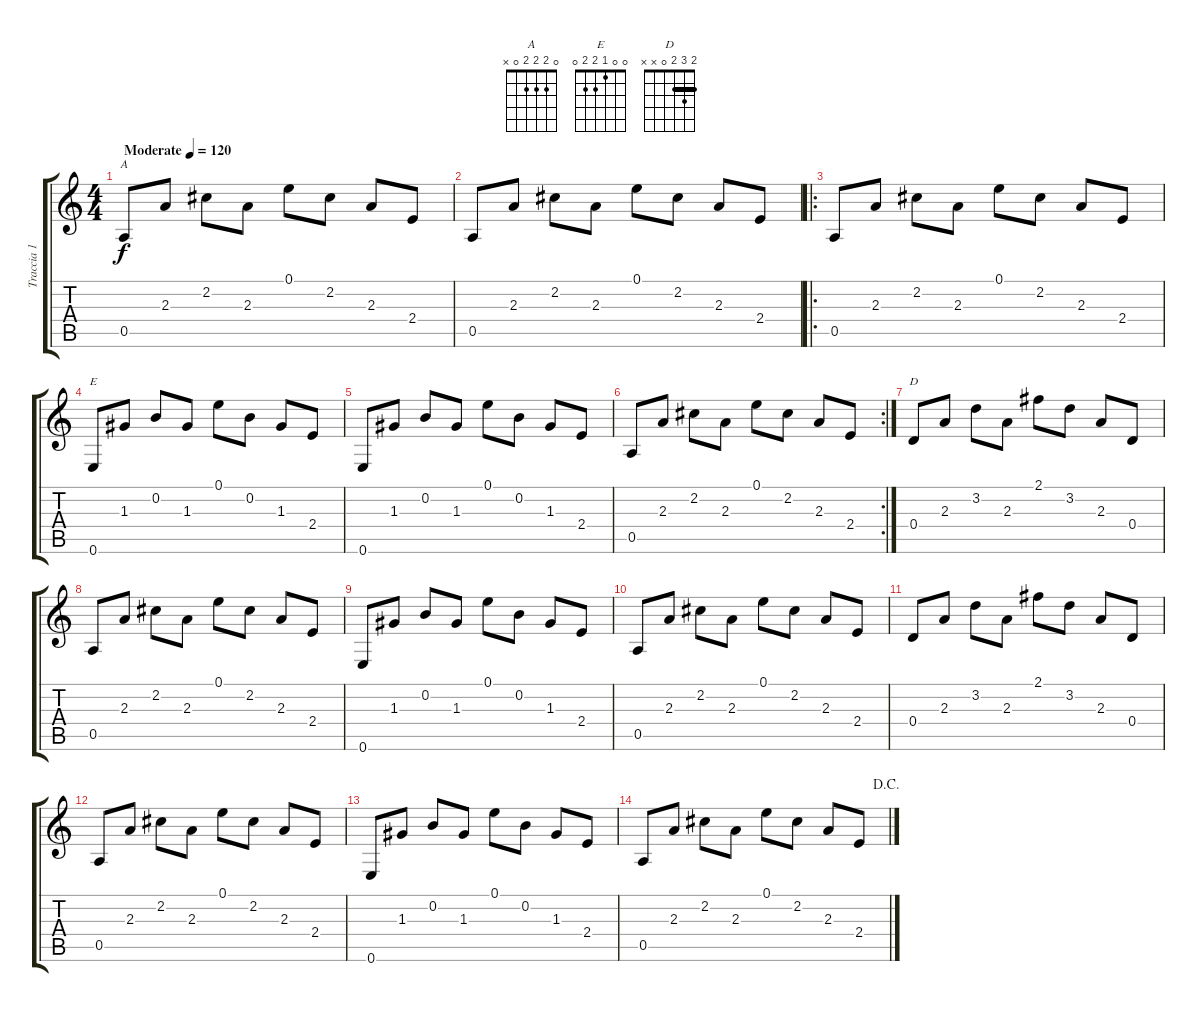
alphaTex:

\track ("Traccia 1" "Traccia 1") {instrument acousticguitarsteel}
\staff {score tabs}
\tuning (E4 B3 G3 D3 A2 E2) {hide}
\chord ("A" 0 2 2 2 0 x)
\chord ("E" 0 0 1 2 2 0)
\chord ("D" 2 3 2 0 x x) {barre 2}
\ts (4 4)
\tempo (120 "Moderate")
\clef g2
\ks c
0.5.8{ch "A" dy f instrument acousticguitarsteel} 2.3.8 2.2.8 2.3.8 0.1.8 2.2.8 2.3.8 2.4.8 |
0.5.8 2.3.8 2.2.8 2.3.8 0.1.8 2.2.8 2.3.8 2.4.8 |
\ro
0.5.8 2.3.8 2.2.8 2.3.8 0.1.8 2.2.8 2.3.8 2.4.8 |
0.6.8{ch "E"} 1.3.8 0.2.8 1.3.8 0.1.8 0.2.8 1.3.8 2.4.8 |
0.6.8 1.3.8 0.2.8 1.3.8 0.1.8 0.2.8 1.3.8 2.4.8 |
\rc 2
0.5.8 2.3.8 2.2.8 2.3.8 0.1.8 2.2.8 2.3.8 2.4.8 |
0.4.8{ch "D"} 2.3.8 3.2.8 2.3.8 2.1.8 3.2.8 2.3.8 0.4.8 |
0.5.8 2.3.8 2.2.8 2.3.8 0.1.8 2.2.8 2.3.8 2.4.8 |
0.6.8 1.3.8 0.2.8 1.3.8 0.1.8 0.2.8 1.3.8 2.4.8 |
0.5.8 2.3.8 2.2.8 2.3.8 0.1.8 2.2.8 2.3.8 2.4.8 |
0.4.8 2.3.8 3.2.8 2.3.8 2.1.8 3.2.8 2.3.8 0.4.8 |
0.5.8 2.3.8 2.2.8 2.3.8 0.1.8 2.2.8 2.3.8 2.4.8 |
0.6.8 1.3.8 0.2.8 1.3.8 0.1.8 0.2.8 1.3.8 2.4.8 |
\jump dacapo
0.5.8 2.3.8 2.2.8 2.3.8 0.1.8 2.2.8 2.3.8 2.4.8
